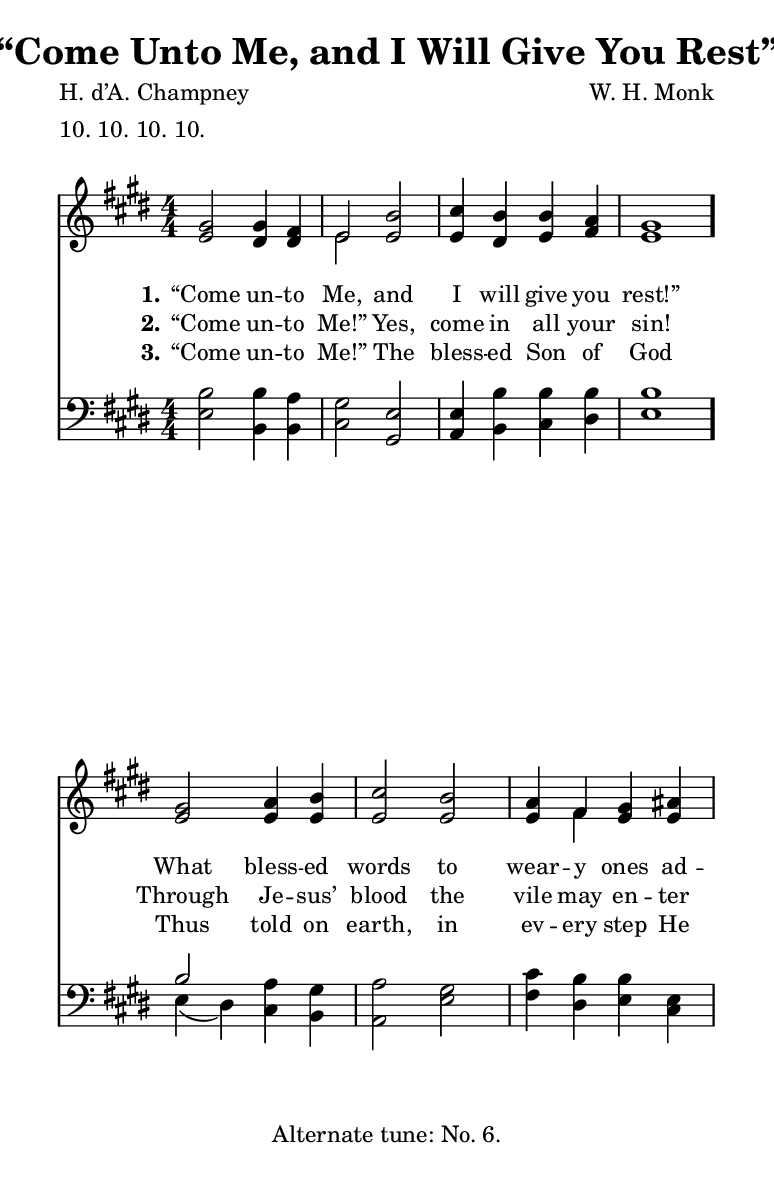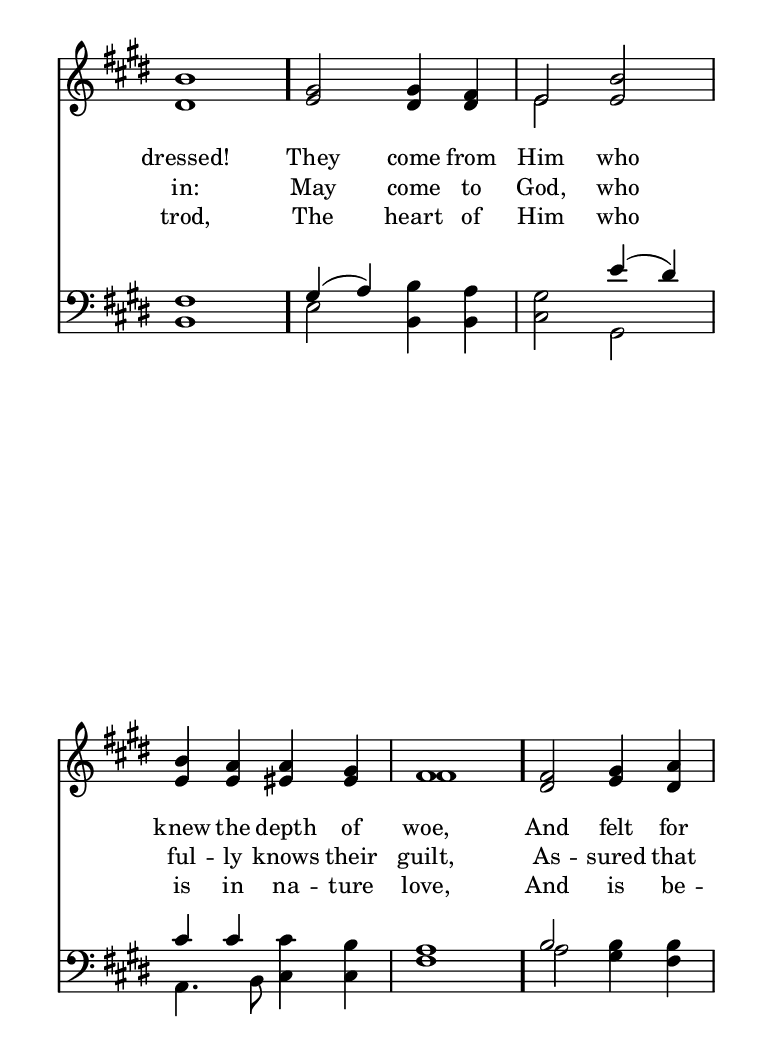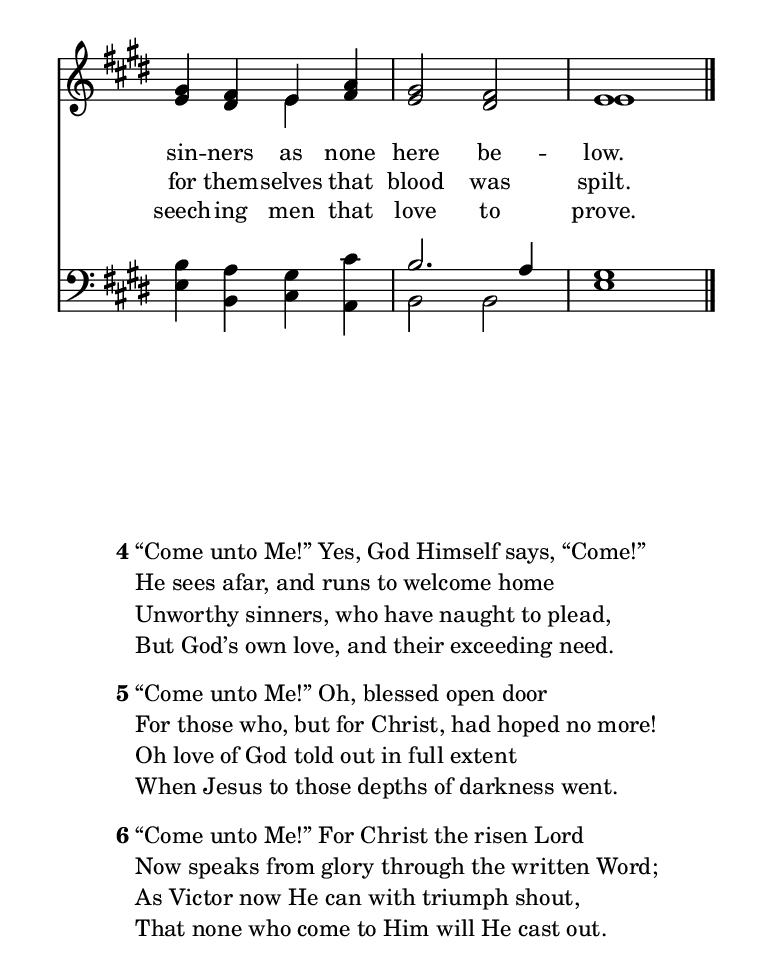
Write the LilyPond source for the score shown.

\include "common/global.ily"
\paper {
  \include "common/paper.ily"
  systems-per-page = #(cond (is-eogsized 3) (#t #f))
  oddFooterMarkup = \markup { \vspace #1 \fill-line { \on-the-fly \first-page "Alternate tune: No. 6." } }
}

\header{
  %gospel
  hymnnumber = "76"
  title = "“Come Unto Me, and I Will Give You Rest”"
  tunename = "Eventide"
  meter = "10. 10. 10. 10."
  poet = "H. d’A. Champney"
  composer = "W. H. Monk"
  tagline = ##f
}

% for fermata in MIDI
ta = { \tempo 4=110 }
tb = { \tempo 4=55  }

patternAA = { c2      c4 c4 | c2 c2      | c4  c4 c4 c4 | c1 }
patternAB = { c4( c4) c4 c4 | c2 c2      | c4  c4 c4 c4 | c1 }
patternAC = { c4( c4) c4 c4 | c2 c4( c4) | c4  c4 c4 c4 | c1 }
patternAD = { c2      c4 c4 | c2 c2      | c4. c8 c4 c4 | c1 }

patternBA = { c2 c4 c4 | c4 c4 c4 c4 | c2  c2 | c1 }
patternBB = { c2 c4 c4 | c4 c4 c4 c4 | c2. c4 | c1 }

global = {
  \include "common/overrides.ily"
  \override Staff.TimeSignature.style = #'numbered
  \time 4/4
  \override Score.MetronomeMark.transparent = ##t % hide all fermata changes too
  \ta
  \key e \major
  \autoBeamOff
}

notesSoprano = {
\global
\relative c'' {

  \changePitch \patternAA { gis gis fis | e b' | cis b b a | gis }
  \changePitch \patternAA { gis a b | cis b | a fis gis ais | b }
  \changePitch \patternAA { gis gis fis | e b' | b a a gis | fis }
  \changePitch \patternBA { fis gis a | gis fis e a | gis fis | e }

  \bar "|."

}
}

notesAlto = {
\global
\relative e' {

  \changePitch \patternAA { e dis dis | e e | e dis e fis | e }
  \changePitch \patternAA { e e e | e e | e fis e e | dis }
  \changePitch \patternAA { e dis dis | e e | e e eis eis | fis }
  \changePitch \patternBA { dis e dis | e dis e fis | e dis | e }

}
}

notesTenor = {
\global
\relative a {

  \changePitch \patternAA { b b a | gis e | e b' b b | b }
  \changePitch \patternAA { b a gis | a gis | cis b b e, | fis }
  \changePitch \patternAC { gis a b a | gis e' dis | cis cis cis b | a }
  \changePitch \patternBB { b b b | b a gis cis | b a | gis }

}
}

notesBass = {
\global
\relative f {

  \changePitch \patternAA { e b b | cis gis | a b cis dis | e }
  \changePitch \patternAB { e dis cis b | a e' | fis dis e cis | b }
  \changePitch \patternAD { e b b | cis gis | a b cis cis | fis }
  \changePitch \patternBA { a gis fis | e b cis a | b b e }

}
}

wordsA = \lyricmode {
\set stanza = "1."

“Come un -- to Me, and I will give you rest!” \bar "."
What bless -- ed words to wear -- y ones ad -- dressed! \bar "."
They come from Him who knew the depth of woe, \bar "."
And felt for sin -- ners as none here be -- low. \bar "."

}

wordsB = \lyricmode {
\set stanza = "2."

“Come un -- to Me!” Yes, come in all your sin!
Through Je -- sus’ blood the vile may en -- ter in:
May come to God, who ful -- ly knows their guilt,
As -- sured that for them -- selves that blood was spilt.

}

wordsC = \lyricmode {
\set stanza = "3."

“Come un -- to Me!” The bless -- ed Son of God
Thus told on earth, in ev -- ery step He trod,
The heart of Him who is in na -- ture love,
And is be -- seech -- ing men that love to prove.

}

wordsD = \markuplist {

\line { “Come unto Me!” Yes, God Himself says, “Come!” }
\line { He sees afar, and runs to welcome home }
\line { Unworthy sinners, who have naught to plead, }
\line { But God’s own love, and their exceeding need. }

}

wordsE = \markuplist {

\line { “Come unto Me!” Oh, blessed open door }
\line { For those who, but for Christ, had hoped no more! }
\line { Oh love of God told out in full extent }
\line { When Jesus to those depths of darkness went. }

}

wordsF = \markuplist {

\line { “Come unto Me!” For Christ the risen Lord }
\line { Now speaks from glory through the written Word; }
\line { As Victor now He can with triumph shout, }
\line { That none who come to Him will He cast out. }

}

\score {
  \context ChoirStaff <<
    \context Staff = upper <<
      \set Staff.autoBeaming = ##f
      \set ChoirStaff.systemStartDelimiter = #'SystemStartBar
      \set ChoirStaff.printPartCombineTexts = ##f
      \partcombine #'(2 . 11) \notesSoprano \notesAlto
      \context NullVoice = sopranos { \voiceOne << \notesSoprano >> }
      \context Lyrics = one   \lyricsto sopranos \wordsA
      \context Lyrics = two   \lyricsto sopranos \wordsB
      \context Lyrics = three \lyricsto sopranos \wordsC
    >>
    \context Staff = men <<
      \set Staff.autoBeaming = ##f
      \clef bass
      \set ChoirStaff.printPartCombineTexts = ##f
      \partcombine #'(2 . 11) \notesTenor \notesBass
    >>
  >>
  \layout {
    \include "common/layout.ily"
  }
  #(cond ((ly:get-option 'eog-midi-permitted) #{ \midi{
    \include "common/midi.ily"
  } #}))
}

\noPageBreak

\markup { \fill-line { \vcenter \column {
  \vspace #1
  \line{ \bold 4 \column { \wordsD } } \combine \null \vspace #0.4
  \line{ \bold 5 \column { \wordsE } } \combine \null \vspace #0.4
  \line{ \bold 6 \column { \wordsF } } %\combine \null \vspace #0.4
  \vspace #1
} } }

\version "2.19.49"  % necessary for upgrading to future LilyPond versions.

% vi:set et ts=2 sw=2 ai nocindent syntax=lilypond:
